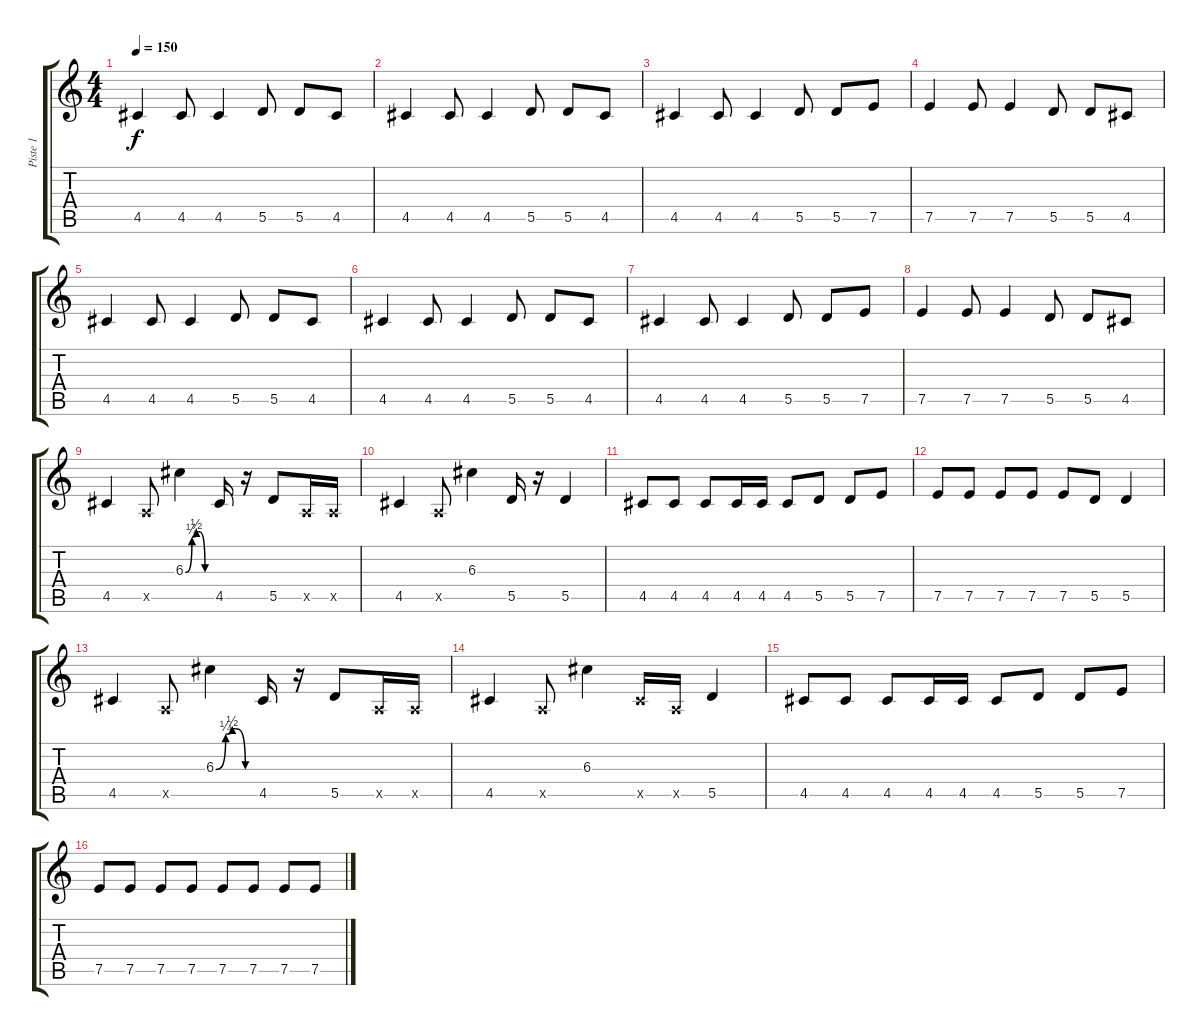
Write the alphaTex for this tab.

\track ("Piste 1" "Piste 1") {instrument overdrivenguitar}
\staff {score tabs}
\tuning (E4 B3 G3 D3 A2 E2) {hide}
\ts (4 4)
\tempo 150
\clef g2
\ks c
4.5.4{dy f instrument overdrivenguitar} 4.5.8 4.5.4 5.5.8 5.5.8 4.5.8 |
4.5.4 4.5.8 4.5.4 5.5.8 5.5.8 4.5.8 |
4.5.4 4.5.8 4.5.4 5.5.8 5.5.8 7.5.8 |
7.5.4 7.5.8 7.5.4 5.5.8 5.5.8 4.5.8 |
4.5.4 4.5.8 4.5.4 5.5.8 5.5.8 4.5.8 |
4.5.4 4.5.8 4.5.4 5.5.8 5.5.8 4.5.8 |
4.5.4 4.5.8 4.5.4 5.5.8 5.5.8 7.5.8 |
7.5.4 7.5.8 7.5.4 5.5.8 5.5.8 4.5.8 |
4.5.4 0.5{x}.8 6.3{be (custom 0 0 15 1 25 2 30 2 45 0 60 0)}.4 4.5.16 r.16 5.5.8 0.5{x}.16 0.5{x}.16 |
4.5.4 0.5{x}.8 6.3.4 5.5.16 r.16 5.5.4 |
4.5.8 4.5.8 4.5.8 4.5.16 4.5.16 4.5.8 5.5.8 5.5.8 7.5.8 |
7.5.8 7.5.8 7.5.8 7.5.8 7.5.8 5.5.8 5.5.4 |
4.5.4 0.5{x}.8 6.3{be (custom 0 0 15 1 25 2 30 2 45 0 60 0)}.4 4.5.16 r.16 5.5.8 0.5{x}.16 0.5{x}.16 |
4.5.4 0.5{x}.8 6.3.4 4.5{x}.16 0.5{x}.16 5.5.4 |
4.5.8 4.5.8 4.5.8 4.5.16 4.5.16 4.5.8 5.5.8 5.5.8 7.5.8 |
7.5.8 7.5.8 7.5.8 7.5.8 7.5.8 7.5.8 7.5.8 7.5.8
